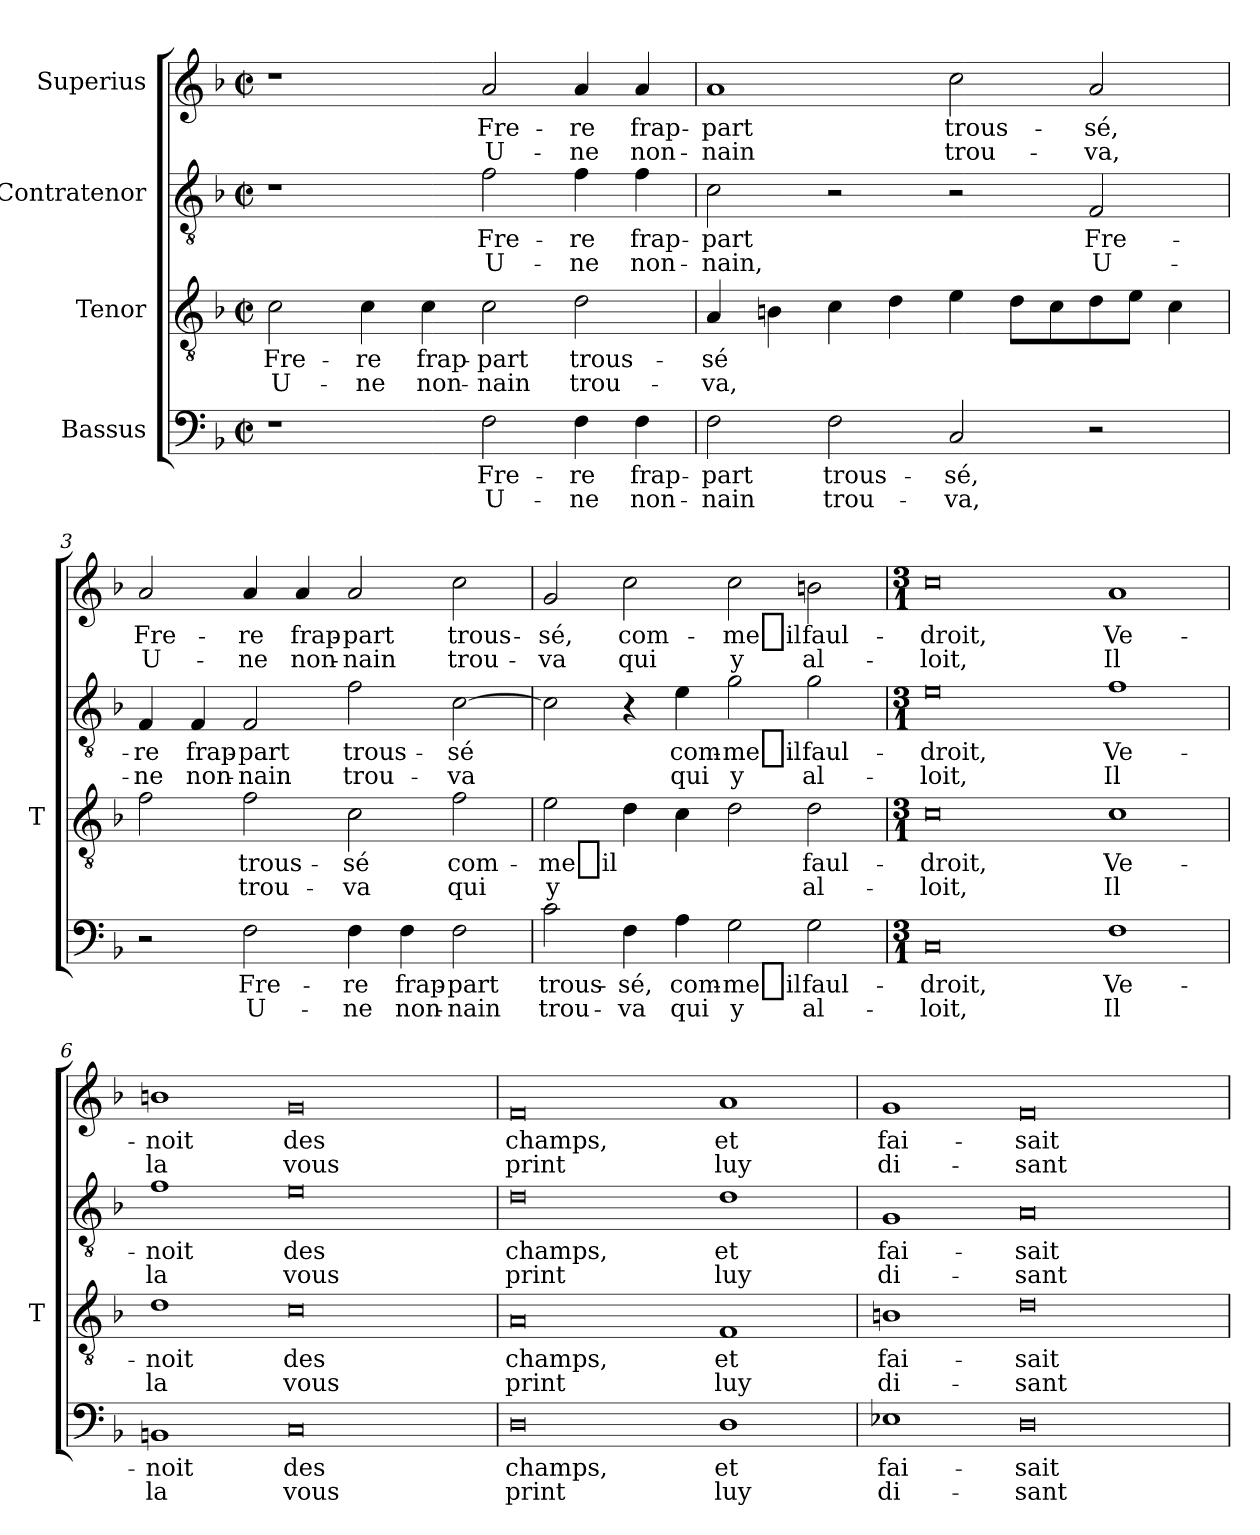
**kern	**text	**text	**kern	**text	**text	**kern	**text	**text	**kern	**text	**text
*part4	*part4	*part4	*part3	*part3	*part3	*part2	*part2	*part2	*part1	*part1	*part1
*staff4	*staff4	*staff4	*staff3	*staff3	*staff3	*staff2	*staff2	*staff2	*staff1	*staff1	*staff1
*I"Bassus	*	*	*I"Tenor	*	*	*I"Contratenor	*	*	*I"Superius	*	*
*	*	*	*I'T	*	*	*	*	*	*	*	*
*clefF4	*	*	*clefGv2	*	*	*clefGv2	*	*	*clefG2	*	*
*k[b-]	*	*	*k[b-]	*	*	*k[b-]	*	*	*k[b-]	*	*
*F:	*	*	*F:	*	*	*F:	*	*	*F:	*	*
*M2/2	*	*	*M2/2	*	*	*M2/2	*	*	*M2/2	*	*
*met(c|)	*	*	*met(c|)	*	*	*met(c|)	*	*	*met(c|)	*	*
=1	=1	=1	=1	=1	=1	=1	=1	=1	=1	=1	=1
1r	.	.	2c	Fre-	U-	1r	.	.	1r	.	.
.	.	.	4c	-re	-ne	.	.	.	.	.	.
.	.	.	4c	frap-	non-	.	.	.	.	.	.
2F	Fre-	U-	2c	-part	-nain	2f	Fre-	U-	2a	Fre-	U-
4F	-re	-ne	2d	trous-	trou-	4f	-re	-ne	4a	-re	-ne
4F	frap-	non-	.	.	.	4f	frap-	non-	4a	frap-	non-
=2	=2	=2	=2	=2	=2	=2	=2	=2	=2	=2	=2
2F	-part	-nain	4A	-sé	-va,	2c	-part	-nain,	1a	-part	-nain
.	.	.	4Bn	.	.	.	.	.	.	.	.
2F	trous-	trou-	4c	.	.	2r	.	.	.	.	.
.	.	.	4d	.	.	.	.	.	.	.	.
2C	-sé,	-va,	4e	.	.	2r	.	.	2cc	trous-	trou-
.	.	.	8dL	.	.	.	.	.	.	.	.
.	.	.	8c	.	.	.	.	.	.	.	.
2r	.	.	8d	.	.	2F	Fre-	U-	2a	-sé,	-va,
.	.	.	8eJ	.	.	.	.	.	.	.	.
.	.	.	4c	.	.	.	.	.	.	.	.
=3	=3	=3	=3	=3	=3	=3	=3	=3	=3	=3	=3
2r	.	.	2f	.	.	4F	-re	-ne	2a	Fre-	U-
.	.	.	.	.	.	4F	frap-	non-	.	.	.
2F	Fre-	U-	2f	trous-	trou-	2F	-part	-nain	4a	-re	-ne
.	.	.	.	.	.	.	.	.	4a	frap-	non-
4F	-re	-ne	2c	-sé	-va	2f	trous-	trou-	2a	-part	-nain
4F	frap-	non-	.	.	.	.	.	.	.	.	.
2F	-part	-nain	2f	com-	-qui	[2c	-sé	-va	2cc	trous-	trou-
!!LO:LB:g=z
=4	=4	=4	=4	=4	=4	=4	=4	=4	=4	=4	=4
2c	trous-	trou-	2e	-me_il	-y	2c]	.	.	2g	-sé,	-va
4F	-sé,	-va	4d	.	.	4r	.	.	2cc	com-	-qui
4A	com-	-qui	4c	.	.	4e	com-	-qui	.	.	.
2G	-me_il	-y	2d	.	.	2g	-me_il	-y	2cc	-me_il	-y
2G	faul-	al-	2d	faul-	al-	2g	faul-	al-	2bn	faul-	al-
=5	=5	=5	=5	=5	=5	=5	=5	=5	=5	=5	=5
*M3/1	*	*	*M3/1	*	*	*M3/1	*	*	*M3/1	*	*
0C	-droit,	-loit,	0c	-droit,	-loit,	0e	-droit,	-loit,	0cc	-droit,	-loit,
1F	Ve-	-Il	1c	Ve-	-Il	1f	Ve-	-Il	1a	Ve-	-Il
=6	=6	=6	=6	=6	=6	=6	=6	=6	=6	=6	=6
1BB	-noit	-la	1d	-noit	-la	1f	-noit	-la	1b	-noit	-la
0C	-des	-vous	0c	-des	-vous	0e	-des	-vous	0g	-des	-vous
=7	=7	=7	=7	=7	=7	=7	=7	=7	=7	=7	=7
0D	-champs,	-print	0A	-champs,	-print	0d	-champs,	-print	0f	-champs,	-print
1D	-et	-luy	1F	-et	-luy	1d	-et	-luy	1a	-et	-luy
!!LO:PB:g=z
=8	=8	=8	=8	=8	=8	=8	=8	=8	=8	=8	=8
1E-X	fai-	di-	1Bn	fai-	di-	1G	fai-	di-	1g	fai-	di-
0D	-sait	-sant	0d	-sait	-sant	0A	-sait	-sant	0f	-sait	-sant
=	=	=	=	=	=	=	=	=	=	=	=
*-	*-	*-	*-	*-	*-	*-	*-	*-	*-	*-	*-
